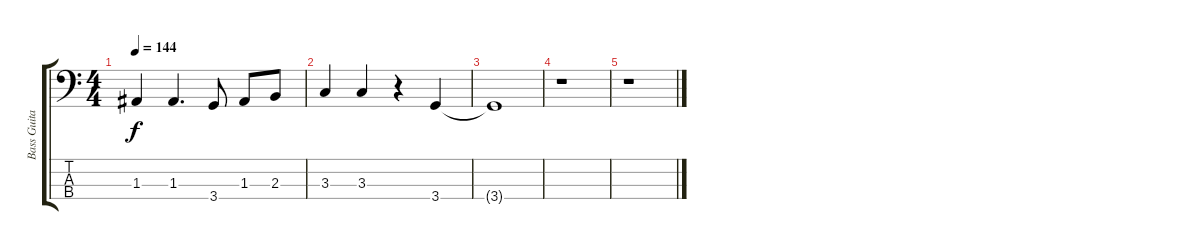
\track ("Bass Guitar         " "Bass Guita") {instrument electricbassfinger}
\staff {score tabs}
\tuning (G2 D2 A1 E1) {hide}
\ts (4 4)
\tempo 144
\clef f4
\ks c
1.3{t}.4{dy f} 1.3.4{d} 3.4.8 1.3.8 2.3.8 |
3.3.4 3.3.4 r.4 3.4.4 |
3.4{t}.1 |
r.1 |
r.1
